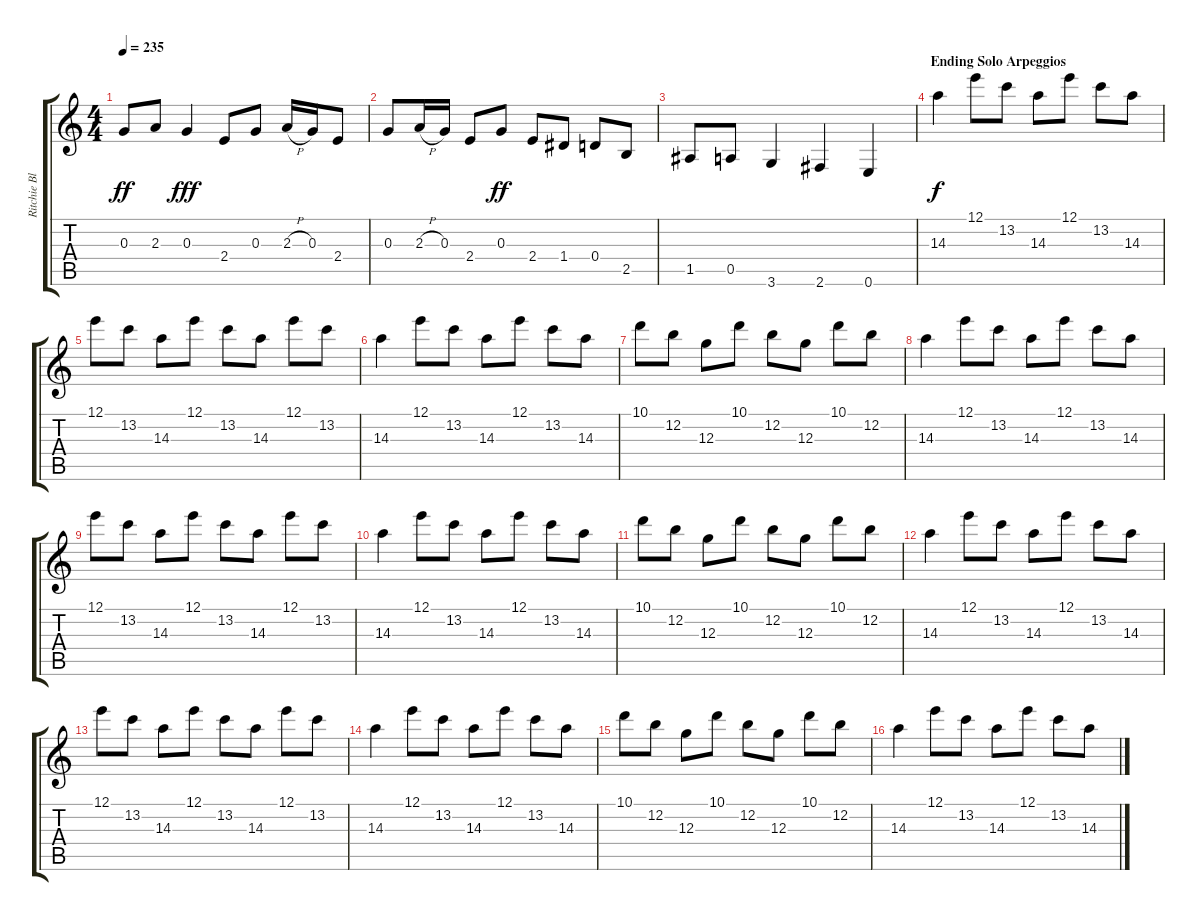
\track ("Ritchie Blackmore" "Ritchie Bl") {instrument overdrivenguitar}
\staff {score tabs}
\tuning (E4 B3 G3 D3 A2 E2) {hide}
\ts (4 4)
\tempo 235
\clef g2
\ks c
0.3.8{dy ff} 2.3.8 0.3.4{dy fff} 2.4.8 0.3.8 2.3{h}.16 0.3.16 2.4.8 |
0.3.8 2.3{h}.16 0.3.16 2.4.8 0.3.8{dy ff} 2.4.8 1.4.8 0.4.8 2.5.8 |
1.5.8 0.5.8 3.6.4 2.6.4 0.6.4 |
\section ("" "Ending Solo Arpeggios")
14.3.4{dy f} 12.1.8 13.2.8 14.3.8 12.1.8 13.2.8 14.3.8 |
12.1.8 13.2.8 14.3.8 12.1.8 13.2.8 14.3.8 12.1.8 13.2.8 |
14.3.4 12.1.8 13.2.8 14.3.8 12.1.8 13.2.8 14.3.8 |
10.1.8 12.2.8 12.3.8 10.1.8 12.2.8 12.3.8 10.1.8 12.2.8 |
14.3.4 12.1.8 13.2.8 14.3.8 12.1.8 13.2.8 14.3.8 |
12.1.8 13.2.8 14.3.8 12.1.8 13.2.8 14.3.8 12.1.8 13.2.8 |
14.3.4 12.1.8 13.2.8 14.3.8 12.1.8 13.2.8 14.3.8 |
10.1.8 12.2.8 12.3.8 10.1.8 12.2.8 12.3.8 10.1.8 12.2.8 |
14.3.4 12.1.8 13.2.8 14.3.8 12.1.8 13.2.8 14.3.8 |
12.1.8 13.2.8 14.3.8 12.1.8 13.2.8 14.3.8 12.1.8 13.2.8 |
14.3.4 12.1.8 13.2.8 14.3.8 12.1.8 13.2.8 14.3.8 |
10.1.8 12.2.8 12.3.8 10.1.8 12.2.8 12.3.8 10.1.8 12.2.8 |
14.3.4 12.1.8 13.2.8 14.3.8 12.1.8 13.2.8 14.3.8
